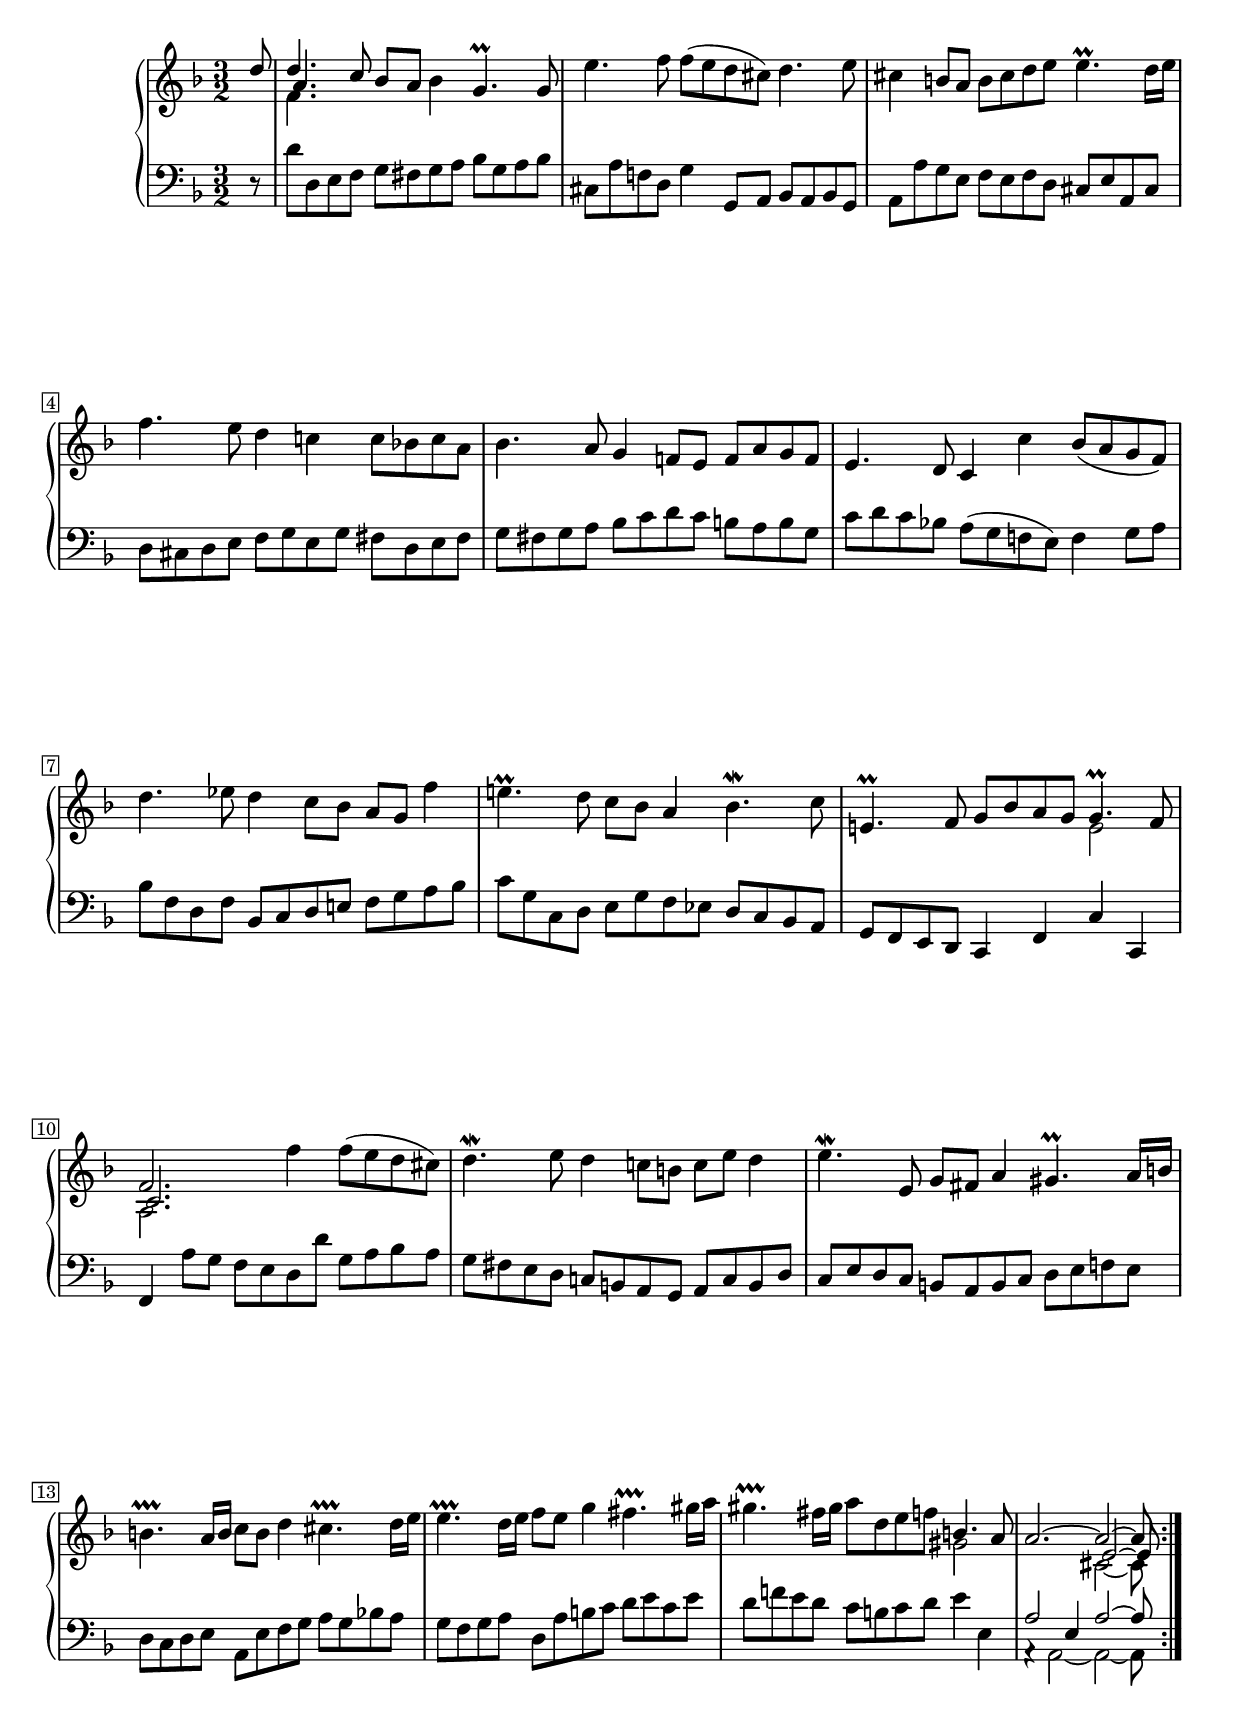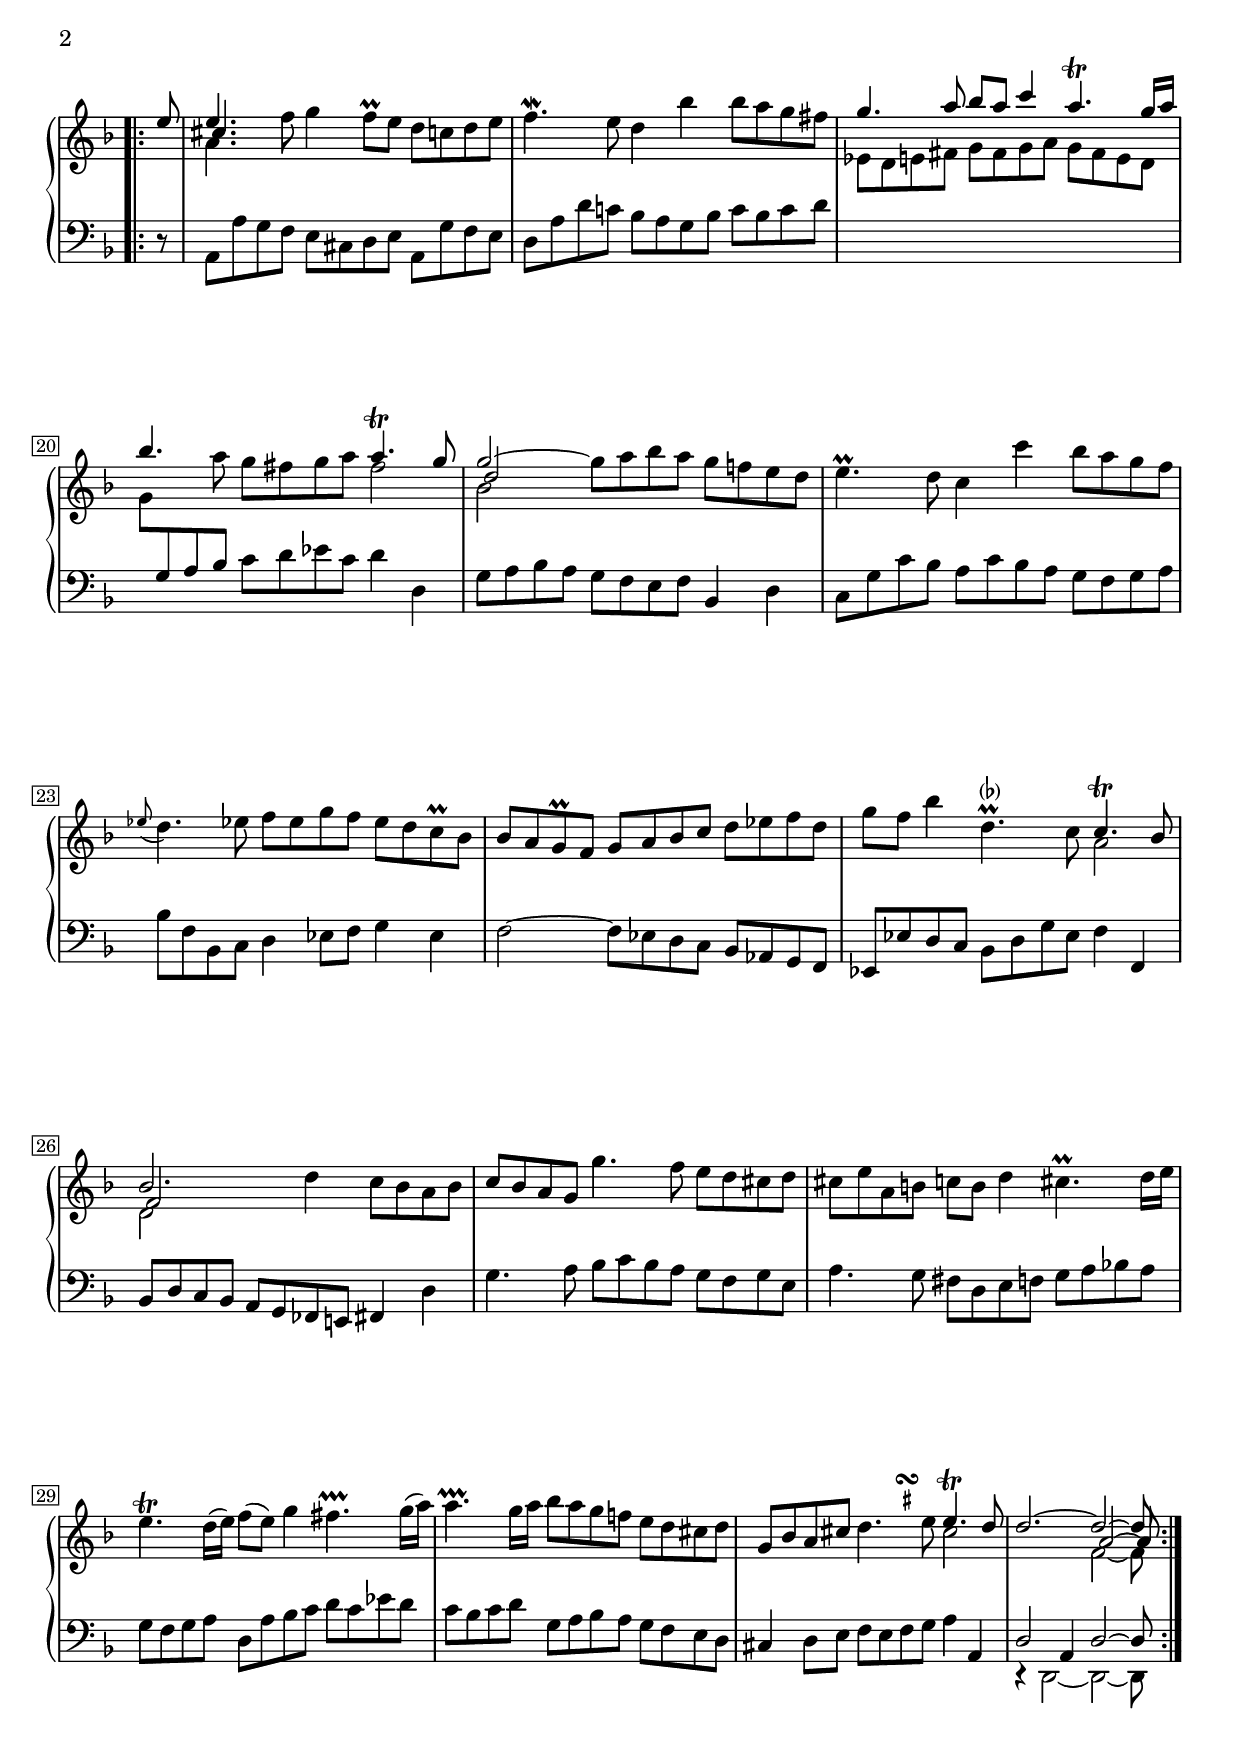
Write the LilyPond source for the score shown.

Global = {
  \key d \minor
  \time 3/2
  \include "../../global.ly"
}

Soprano = \context Voice = "one" \relative c'' {
  \voiceOne
  \stemUp\tieUp
  \override MultiMeasureRest.staff-position = #0
  \override Rest.staff-position = #0
  \label #'SuiteVICourante
  \repeat volta 2 {
  \partial 8 d8
  %1
  | d4. c8 \stemNeutral\slurNeutral bes a bes4 g4.\prall g8
  | e'4. f8 f( e d cis) d4. e8
  | cis4 b8 a b cis d e e4.\prall d16 e
  | f4. e8 d4 c c8 bes c a
  %5
  | bes4. a8 g4 f!8 e f a g f
  | e4. d8 c4 c' bes8( a g f)
  | d'4. ees8 d4 c8 bes a g f'4
  | e4.\prall d8 c bes a4 bes4.\mordent c8
  | e,!4.\prall f8 g bes a g g4.\prall f8
  %10
  | f2. f'4 f8[( e d cis)]
  | d4.\mordent e8 d4 c!8 b c e d4
  | e4.\mordent e,8 g fis a4 gis4.\prall a16 b
  | b4.\prallprall a16 b c8 b d4 cis4.\prallprall d16 e
  | e4.\prallprall d16 e f8 e g4 fis4.\prallprall gis16 a
  %15
  | gis4.\prallprall fis16 gis a8 d, e f \stemUp b,4. a8
  | a2.~ a2~ a8
  }
  \break
  \repeat volta 2 {
  \partial 8 e'8
  | e4. \stemNeutral f8 g4 f8\prall e d c d e
  | f4.\mordent e8 d4 bes' bes8 a g fis
  | \stemUp g4. a8 bes a c4 a4.\trill g16 a
  %20
  | bes4. \stemNeutral a8 g fis g a \stemUp a4.\trill g8
  | g2~ \stemNeutral g8 a bes a g f e d
  | e4.\prall d8 c4 c' bes8 a g f
  | \slurDown \once\stemUp \appoggiatura ees8 d4. ees!8 f ees g f ees d c\prall bes
  | bes a g\prall f g a bes c d ees f d
  %25
  | g f bes4 d,4.\prall^\markup \normal-text {
      \hspace #-0.2
      \concat {
        "(" \raise #0.5 \flat ")"
      }
    }
    c8 \stemUp c4.\trill bes8
  | bes2. \stemNeutral\slurNeutral d4 c8 bes a bes
  | c bes a g g'4. f8 e d cis d
  | cis e a, b c b d4 cis4.\prall d16 e
  | e4.\trill d16( e) f8( e) g4 fis4.\prallprall g16( a)
  %30
  | a4.\prallprall g16 a bes8 a g f! e d cis d
  | g, bes a cis \after 4
    {
      \once \set suggestAccidentals = ##t
      \once \override AccidentalSuggestion.font-size = -3
      \once \override AccidentalSuggestion.script-priority = -1
      \once \hideNotes
      cis!8 \turn \noBeam
    }
    d4. e8 \stemUp e4.\trill d8
  | d2.~ d2~ d8
  }
}

Alto = \context Voice = "two" \relative c' {
  \voiceTwo
  \stemDown\tieDown
  \override Rest.staff-position = #0
  \partial 8 s8
  %1
  | << {
      \stemDown f4.
    } \\ {
      \stemUp \shiftOn a
    } >>
    s8 s1
  | s1.*7
  %9
  | s1 e2
  | << {
      \stemDown a,2.
    } \\ {
      \stemUp \shiftOn c
    } >>
    s2.
  | s1.*4
  %15
  | s1 gis'2
  | s2.
    << {
      \stemDown\tieDown cis,2~ cis8
    } \\ {
      \stemUp\tieUp \shiftOn e2~ e8
    } >>
  \partial 8 s8
  | << {
      \stemDown a4.
    } \\ {
      \stemUp \shiftOn cis
    } >>
    s8 s1
  | s1.*2
  %20
  | s1 fis2
  | << {
      \stemDown bes,2
    } \\ {
      \stemUp \shiftOn d
    } >>
    s1
  | s1.*3
  %25
  | s1 a2
  | << {
      \stemDown d,2
    } \\ {
      \stemUp \shiftOn f
    } >>
    s1
  | s1.*4
  | s1 cis'2
  | s2.
    << {
      \stemDown\tieDown f,2~ f8
    } \\ {
      \stemUp\tieUp \shiftOn
      \once\override Tie.extra-offset = #'(-0.2 . -0.3)
      a2~ a8
    } >>
}

Tenor = \context Voice = "three" \relative c' {
  \voiceThree
  \stemUp\tieUp
  \override Rest.staff-position = #0
  \partial 8 s8
  %1
  | s1.*15
  | a2 e4 a2~ a8
  \partial 8 s8
  | s1.*15
  | d,2 a4 d2~ d8
}

Bass = \context Voice = "four" \relative c' {
  \voiceFour
  \stemNeutral\tieNeutral\slurNeutral
  \override MultiMeasureRest.staff-position = #0
  \override Rest.staff-position = #0
  \repeat volta 2 {
  \partial 8 r8
  %1
  | d d, e f g fis g a bes g a bes
  | cis, a' f! d g4 g,8 a bes a bes g
  | a a' g e f e f d cis e a, cis
  | d cis d e f g e g fis d e fis
  %5
  | g fis g a bes c d c b a b g
  | c d c bes a( g f e) f4 g8 a
  | bes f d f bes, c d e! f g a bes
  | c g c, d e g f ees d c bes a
  | g f e d c4 f c' c,
  %10
  | f a'8 g f e d d' g, a bes a
  | g fis e d c! b a g a c b d
  | c e d c b a b c d e f e
  | d c d e a, e' f g a g bes a
  | g f g a d, a' b c d e c e
  %15
  | d f! e d c b c d e4 e,
  | \stemDown\tieDown a,4\rest a2~ a2~ a8
  }
  \pageBreak
  \repeat volta 2 {
  \partial 8 r8
  | a a' g f e cis d e a, g' f e
  | d a' d c! bes a g bes c bes c d
  | \change Staff = "upper" \voiceTwo
    ees d e fis g fis g a g fis e d
  %20
  | g
    \change Staff = "lower" \voiceFour \stemUp
    g, a bes \stemNeutral\tieNeutral c d ees c d4 d,4
  | g8 a bes a g f e f bes,4 d
  | c8 g' c bes a c bes a g f g a
  | \once\override Beam.damping = #+inf.0
    bes f bes, c d4 ees8 f g4 ees
  | f2~ f8 ees d c bes aes g f
  %25
  | ees ees' d c bes d g ees f4 f,
  | bes8 d c bes a g fes e! fis4 d'
  | g4. a8 bes c bes a g f g e
  | a4. g8 fis d e f g a bes a
  | g f g a d, a' bes c d c ees d
  %30
  | c bes c d g, a bes a g f e d
  | cis4 d8 e f e f g a4 a,
  | d,4\rest \stemDown\tieDown d2~ d2~ d8
  }
}

\score {
  \new PianoStaff
  <<
    \accidentalStyle Score.piano
    \context Staff = "upper" <<
      \set Staff.midiInstrument = #"acoustic grand"
      \Global
      \clef treble
      \Soprano
      \Alto
    >>
    \context Staff = "lower" <<
      \set Staff.midiInstrument = #"acoustic grand"
      \Global
      \clef bass
      \Tenor
      \Bass
    >>
  >>
  \header {
    composer = ##f % "Johann Sebastian Bach"
    opus = ##f % "BWV 811"
    title = \markup { "Courante" }
    subtitle = ##f
  }
  \layout {
    \context {
      \PianoStaff
      \override Parentheses.font-size = #-2
      \override TextScript.font-shape = #'italic
      \override TextScript.font-size = #-1
    }
  }
  \midi {
    \tempo 2 = 84
  }
}
